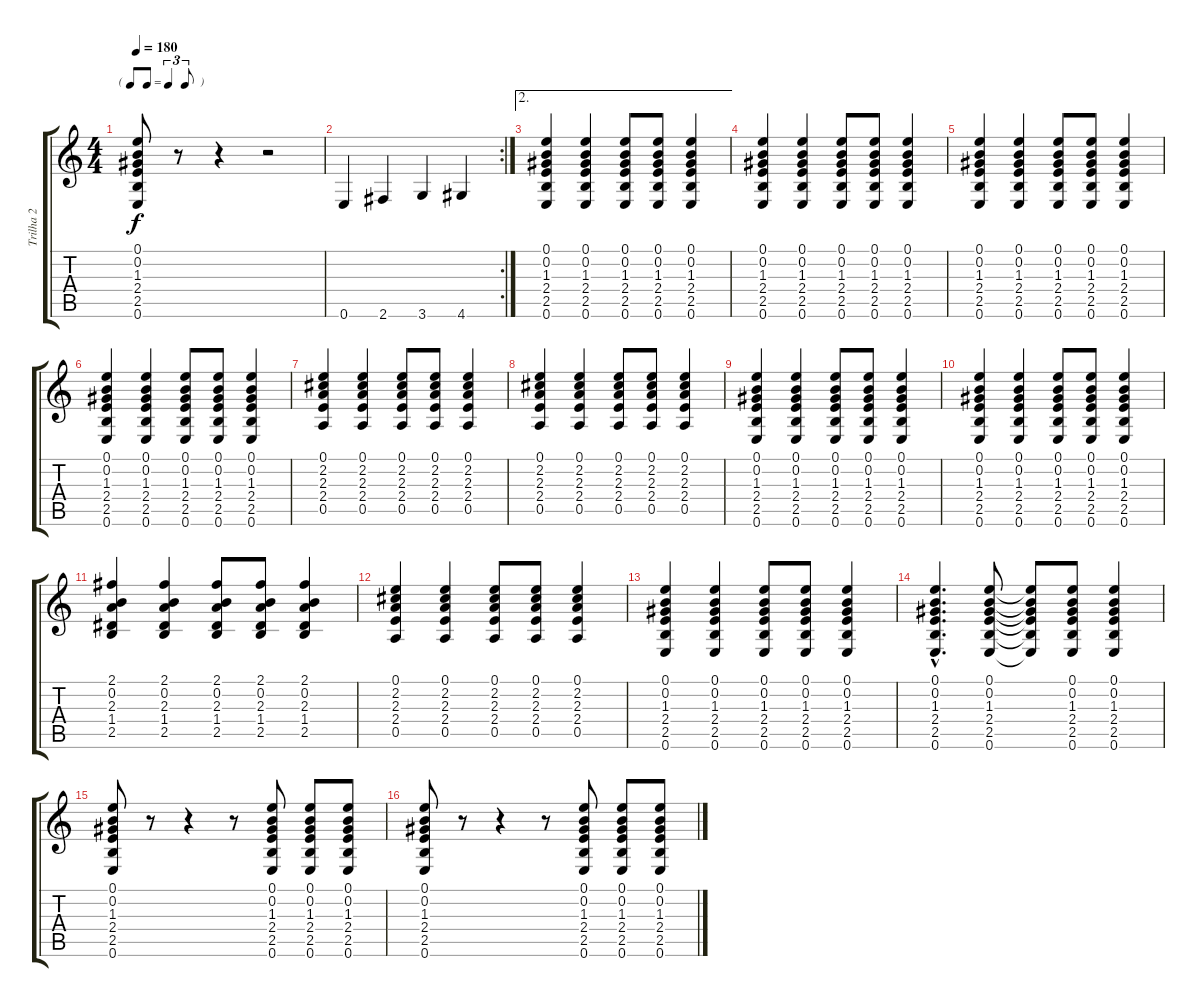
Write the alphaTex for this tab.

\track ("Trilha 2" "Trilha 2") {instrument acousticguitarsteel}
\staff {score tabs}
\tuning (E4 B3 G3 D3 A2 E2) {hide}
\ts (4 4)
\tf triplet8th
\tempo 180
\clef g2
\ks c
(0.1 0.2 1.3 2.4 2.5 0.6).8{dy f} r.8 r.4 r.2 |
\rc 2
0.6.4 2.6.4 3.6.4 4.6.4 |
\ae 2
(0.1 0.2 1.3 2.4 2.5 0.6).4 (0.1 0.2 1.3 2.4 2.5 0.6).4 (0.1 0.2 1.3 2.4 2.5 0.6).8 (0.1 0.2 1.3 2.4 2.5 0.6).8 (0.1 0.2 1.3 2.4 2.5 0.6).4 |
(0.1 0.2 1.3 2.4 2.5 0.6).4 (0.1 0.2 1.3 2.4 2.5 0.6).4 (0.1 0.2 1.3 2.4 2.5 0.6).8 (0.1 0.2 1.3 2.4 2.5 0.6).8 (0.1 0.2 1.3 2.4 2.5 0.6).4 |
(0.1 0.2 1.3 2.4 2.5 0.6).4 (0.1 0.2 1.3 2.4 2.5 0.6).4 (0.1 0.2 1.3 2.4 2.5 0.6).8 (0.1 0.2 1.3 2.4 2.5 0.6).8 (0.1 0.2 1.3 2.4 2.5 0.6).4 |
(0.1 0.2 1.3 2.4 2.5 0.6).4 (0.1 0.2 1.3 2.4 2.5 0.6).4 (0.1 0.2 1.3 2.4 2.5 0.6).8 (0.1 0.2 1.3 2.4 2.5 0.6).8 (0.1 0.2 1.3 2.4 2.5 0.6).4 |
(0.1 2.2 2.3 2.4 0.5).4 (0.1 2.2 2.3 2.4 0.5).4 (0.1 2.2 2.3 2.4 0.5).8 (0.1 2.2 2.3 2.4 0.5).8 (0.1 2.2 2.3 2.4 0.5).4 |
(0.1 2.2 2.3 2.4 0.5).4 (0.1 2.2 2.3 2.4 0.5).4 (0.1 2.2 2.3 2.4 0.5).8 (0.1 2.2 2.3 2.4 0.5).8 (0.1 2.2 2.3 2.4 0.5).4 |
(0.1 0.2 1.3 2.4 2.5 0.6).4 (0.1 0.2 1.3 2.4 2.5 0.6).4 (0.1 0.2 1.3 2.4 2.5 0.6).8 (0.1 0.2 1.3 2.4 2.5 0.6).8 (0.1 0.2 1.3 2.4 2.5 0.6).4 |
(0.1 0.2 1.3 2.4 2.5 0.6).4 (0.1 0.2 1.3 2.4 2.5 0.6).4 (0.1 0.2 1.3 2.4 2.5 0.6).8 (0.1 0.2 1.3 2.4 2.5 0.6).8 (0.1 0.2 1.3 2.4 2.5 0.6).4 |
(2.1 0.2 2.3 1.4 2.5).4 (2.1 0.2 2.3 1.4 2.5).4 (2.1 0.2 2.3 1.4 2.5).8 (2.1 0.2 2.3 1.4 2.5).8 (2.1 0.2 2.3 1.4 2.5).4 |
(0.1 2.2 2.3 2.4 0.5).4 (0.1 2.2 2.3 2.4 0.5).4 (0.1 2.2 2.3 2.4 0.5).8 (0.1 2.2 2.3 2.4 0.5).8 (0.1 2.2 2.3 2.4 0.5).4 |
(0.1 0.2 1.3 2.4 2.5 0.6).4 (0.1 0.2 1.3 2.4 2.5 0.6).4 (0.1 0.2 1.3 2.4 2.5 0.6).8 (0.1 0.2 1.3 2.4 2.5 0.6).8 (0.1 0.2 1.3 2.4 2.5 0.6).4 |
(0.1{hac} 0.2{hac} 1.3{hac} 2.4{hac} 2.5{hac} 0.6{hac}).4{d} (0.1 0.2 1.3 2.4 2.5 0.6).8 (0.1{t} 0.2{t} 1.3{t} 2.4{t} 2.5{t} 0.6{t}).8 (0.1 0.2 1.3 2.4 2.5 0.6).8 (0.1 0.2 1.3 2.4 2.5 0.6).4 |
(0.1 0.2 1.3 2.4 2.5 0.6).8 r.8 r.4 r.8 (0.1 0.2 1.3 2.4 2.5 0.6).8 (0.1 0.2 1.3 2.4 2.5 0.6).8 (0.1 0.2 1.3 2.4 2.5 0.6).8 |
(0.1 0.2 1.3 2.4 2.5 0.6).8 r.8 r.4 r.8 (0.1 0.2 1.3 2.4 2.5 0.6).8 (0.1 0.2 1.3 2.4 2.5 0.6).8 (0.1 0.2 1.3 2.4 2.5 0.6).8
